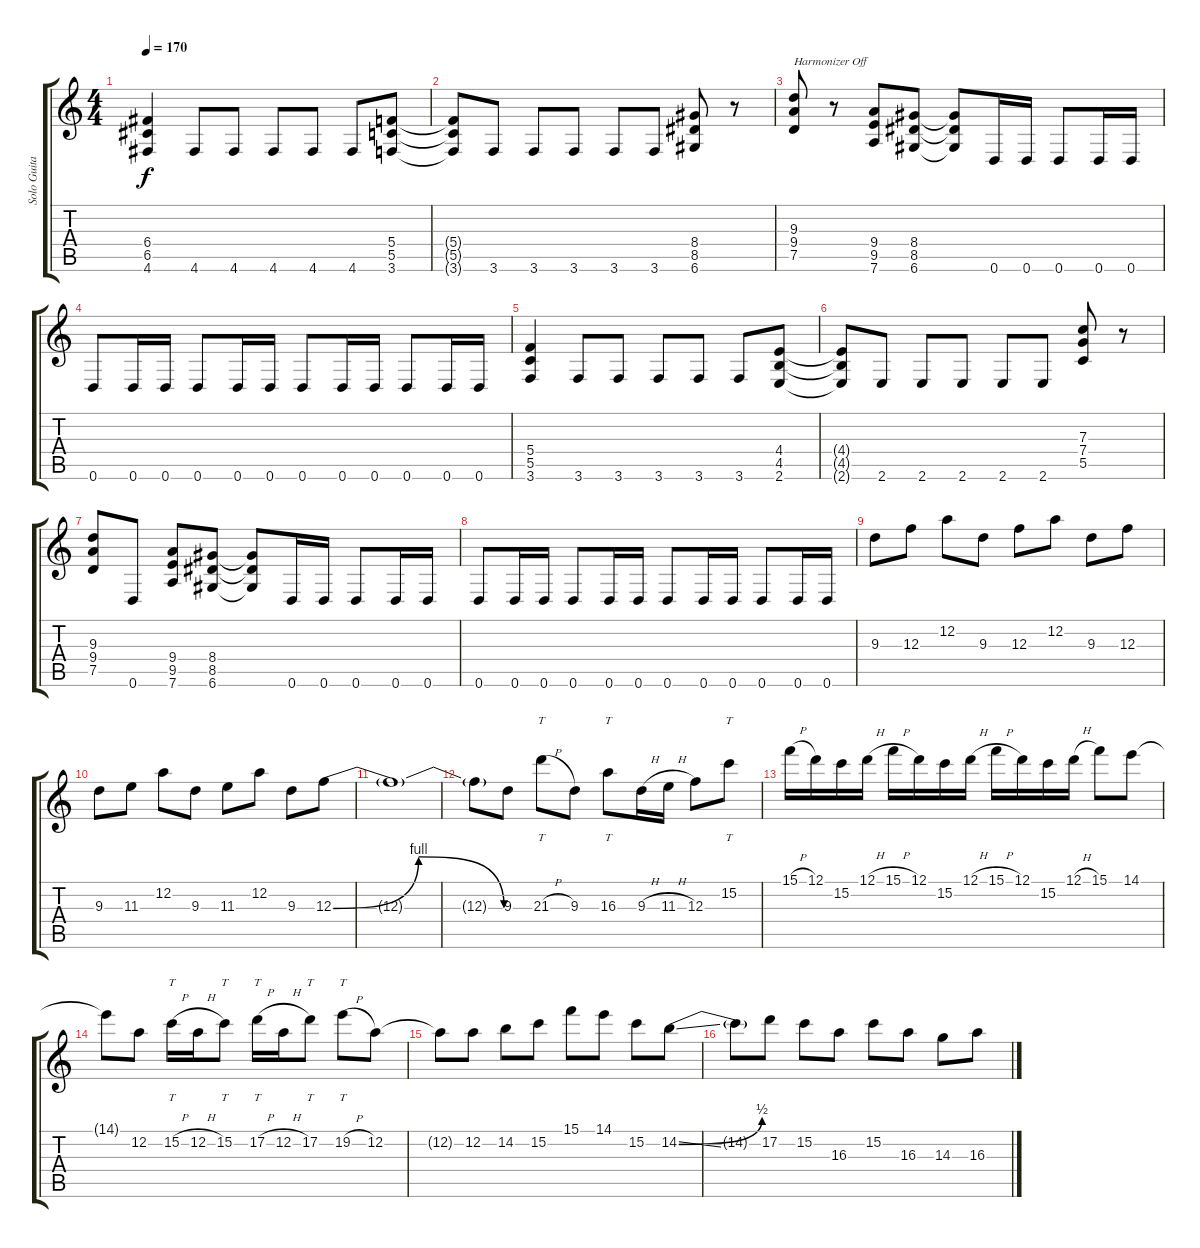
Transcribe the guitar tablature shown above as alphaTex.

\track ("Solo Guitar" "Solo Guita") {instrument distortionguitar}
\staff {score tabs}
\tuning (D4 A3 F3 C3 G2 D2) {hide}
\ts (4 4)
\tempo 170
\clef g2
\ks c
(6.4 6.5 4.6).4{dy f} 4.6.8 4.6.8 4.6.8 4.6.8 4.6.8 (5.4 5.5 3.6).8 |
(5.4{t} 5.5{t} 3.6{t}).8 3.6.8 3.6.8 3.6.8 3.6.8 3.6.8 (8.4 8.5 6.6).8 r.8 |
(9.3 9.4 7.5).8{txt "Harmonizer Off"} r.8 (9.4 9.5 7.6).8 (8.4 8.5 6.6).8 (8.4{t} 8.5{t} 6.6{t}).8 0.6.16 0.6.16 0.6.8 0.6.16 0.6.16 |
0.6.8{balance 8} 0.6.16 0.6.16 0.6.8 0.6.16 0.6.16 0.6.8 0.6.16 0.6.16 0.6.8 0.6.16 0.6.16 |
(5.4 5.5 3.6).4 3.6.8 3.6.8 3.6.8 3.6.8 3.6.8 (4.4 4.5 2.6).8 |
(4.4{t} 4.5{t} 2.6{t}).8 2.6.8 2.6.8 2.6.8 2.6.8 2.6.8 (7.3 7.4 5.5).8 r.8 |
(9.3 9.4 7.5).8 0.6.8 (9.4 9.5 7.6).8 (8.4 8.5 6.6).8 (8.4{t} 8.5{t} 6.6{t}).8 0.6.16 0.6.16 0.6.8 0.6.16 0.6.16 |
0.6.8{balance 8} 0.6.16 0.6.16 0.6.8 0.6.16 0.6.16 0.6.8 0.6.16 0.6.16 0.6.8 0.6.16 0.6.16 |
9.3.8 12.3.8 12.2.8 9.3.8 12.3.8 12.2.8 9.3.8 12.3.8 |
9.3.8 11.3.8 12.2.8 9.3.8 11.3.8 12.2.8 9.3.8 12.3{be (bendrelease 0 0 30 4 45 4 60 0)}.8 |
12.3{t}.1 |
12.3{t}.8 9.3.8 21.3{h}.8{tt} 9.3.8 16.3.8{tt} 9.3{h}.16 11.3{h}.16 12.3.8 15.2.8{tt} |
15.1{h}.16 12.1.16 15.2.16 12.1{h}.16 15.1{h}.16 12.1.16 15.2.16 12.1{h}.16 15.1{h}.16 12.1.16 15.2.16 12.1{h}.16 15.1.8 14.1.8 |
14.1{t}.8 12.2.8 15.2{h}.16{tt} 12.2{h}.16 15.2.8{tt} 17.2{h}.16{tt} 12.2{h}.16 17.2.8{tt} 19.2{h}.8{tt} 12.2.8 |
12.2{t}.8 12.2.8 14.2.8 15.2.8 15.1.8 14.1.8 15.2.8 14.2{be (bend 0 0 60 2) ss}.8 |
14.2{t}.8 17.2.8 15.2.8 16.3.8 15.2.8 16.3.8 14.3.8 16.3.8
